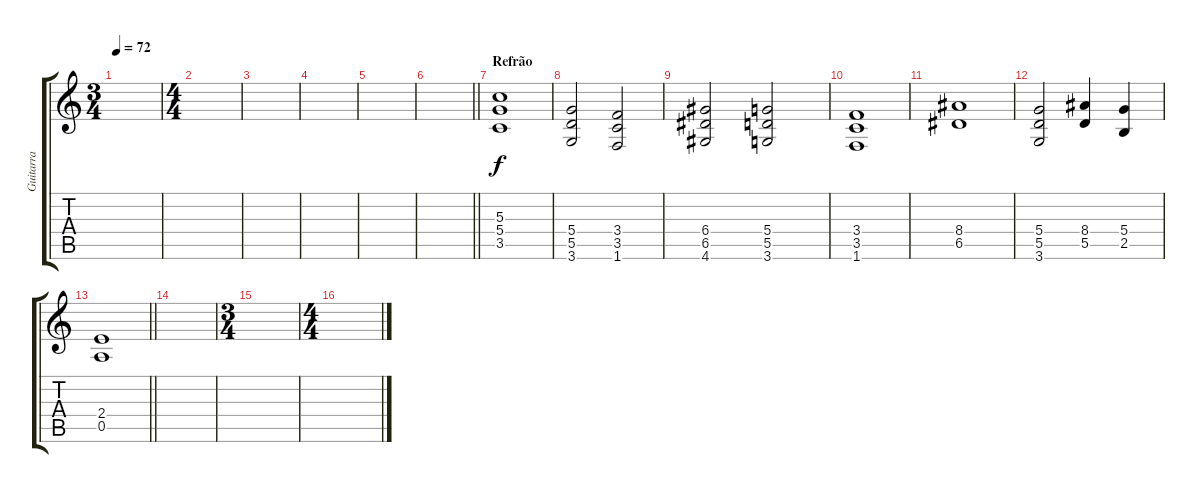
\track ("Guitarra" "Guitarra") {instrument overdrivenguitar}
\staff {score tabs}
\tuning (E4 B3 G3 D3 A2 E2) {hide}
\ts (3 4)
\tempo 72
\clef g2
\ks c
|
\ts (4 4)
|
|
|
|
\barLineRight lightlight
|
\section ("" "Refrão")
(5.3 5.4 3.5).1 |
(5.4 5.5 3.6).2 (3.4 3.5 1.6).2 |
(6.4 6.5 4.6).2 (5.4 5.5 3.6).2 |
(3.4 3.5 1.6).1 |
(8.4 6.5).1 |
(5.4 5.5 3.6).2 (8.4 5.5).4 (5.4 2.5).4 |
\barLineRight lightlight
(2.4 0.5).1 |
|
\ts (3 4)
|
\ts (4 4)
